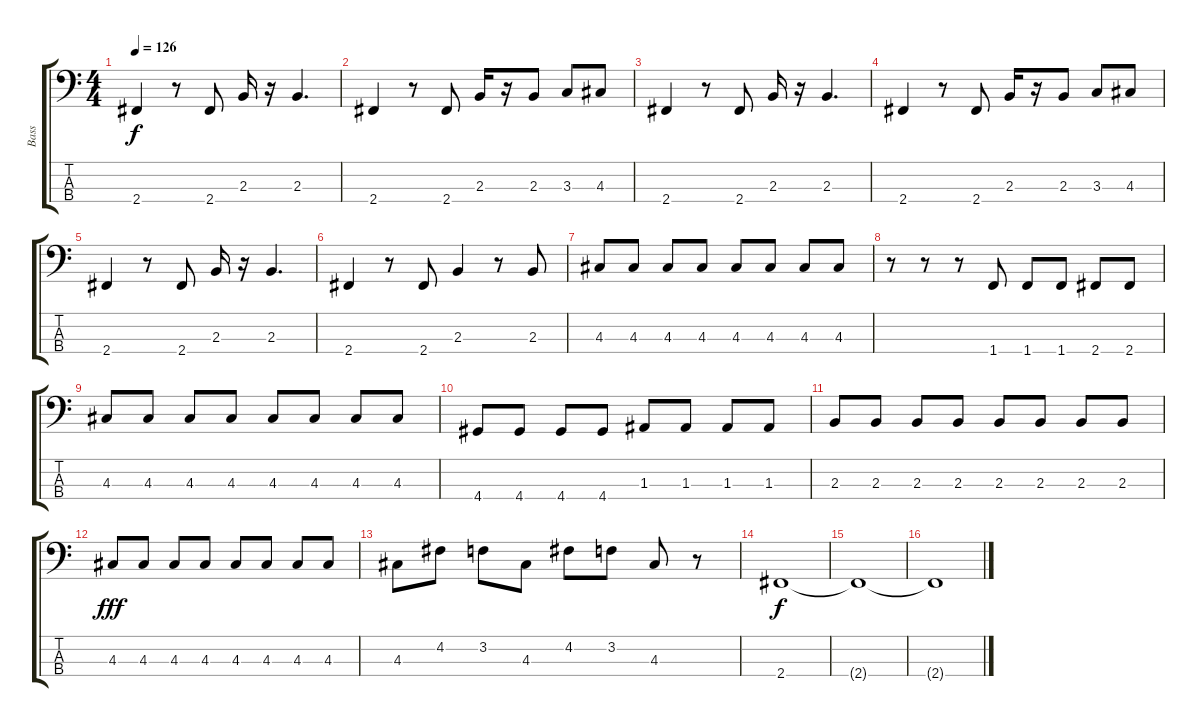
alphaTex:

\track ("Bass" "Bass") {instrument electricbassfinger}
\staff {score tabs}
\tuning (G2 D2 A1 E1) {hide}
\ts (4 4)
\tempo 126
\clef f4
\ks c
2.4.4{dy f} r.8 2.4.8 2.3.16 r.16 2.3.4{d} |
2.4.4 r.8 2.4.8 2.3.16 r.16 2.3.8 3.3.8 4.3.8 |
2.4.4 r.8 2.4.8 2.3.16 r.16 2.3.4{d} |
2.4.4 r.8 2.4.8 2.3.16 r.16 2.3.8 3.3.8 4.3.8 |
2.4.4 r.8 2.4.8 2.3.16 r.16 2.3.4{d} |
2.4.4 r.8 2.4.8 2.3.4 r.8 2.3.8 |
4.3.8 4.3.8 4.3.8 4.3.8 4.3.8 4.3.8 4.3.8 4.3.8 |
r.8 r.8 r.8 1.4.8 1.4.8 1.4.8 2.4.8 2.4.8 |
4.3.8 4.3.8 4.3.8 4.3.8 4.3.8 4.3.8 4.3.8 4.3.8 |
4.4.8 4.4.8 4.4.8 4.4.8 1.3.8 1.3.8 1.3.8 1.3.8 |
2.3.8 2.3.8 2.3.8 2.3.8 2.3.8 2.3.8 2.3.8 2.3.8 |
4.3.8{dy fff} 4.3.8 4.3.8 4.3.8 4.3.8 4.3.8 4.3.8 4.3.8 |
4.3.8 4.2.8 3.2.8 4.3.8 4.2.8 3.2.8 4.3.8 r.8 |
2.4.1{dy f} |
2.4{t}.1 |
2.4{t}.1
